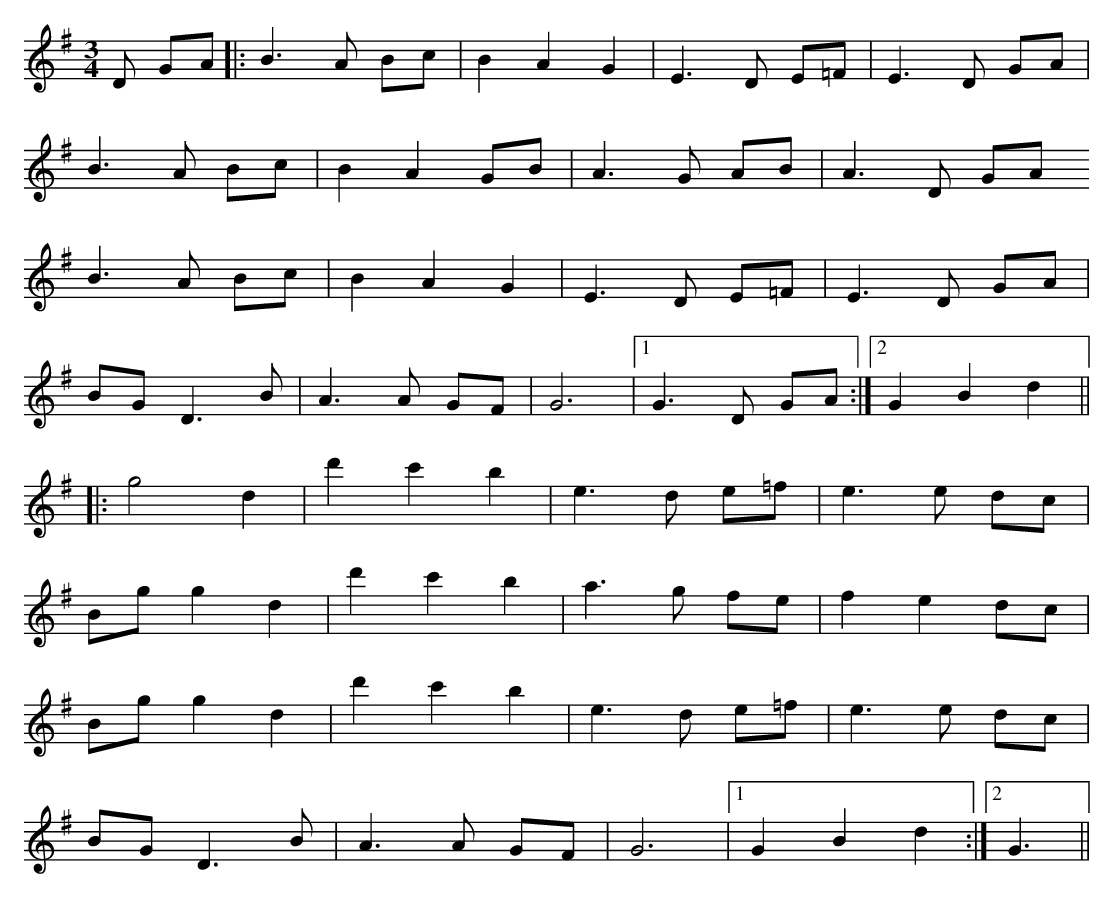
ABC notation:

X:1
M:3/4
K:G
D GA|:B3A Bc|B2 A2 G2|E3D E=F|E3D GA|
B3A Bc|B2 A2 GB|A3G AB|A3D GA
B3A Bc|B2 A2 G2|E3D E=F|E3D GA|
BG D3B|A3A GF|G6|1 G3D GA:|2 G2 B2 d2||
|:g4d2|d'2c'2b2|e3d e=f|e3e dc|
Bgg2d2|d'2c'2b2|a3g fe|f2 e2 dc|
Bgg2d2|d'2c'2b2|e3d e=f|e3e dc|
BG D3B|A3A GF|G6|1 G2 B2 d2:|2 G3||
